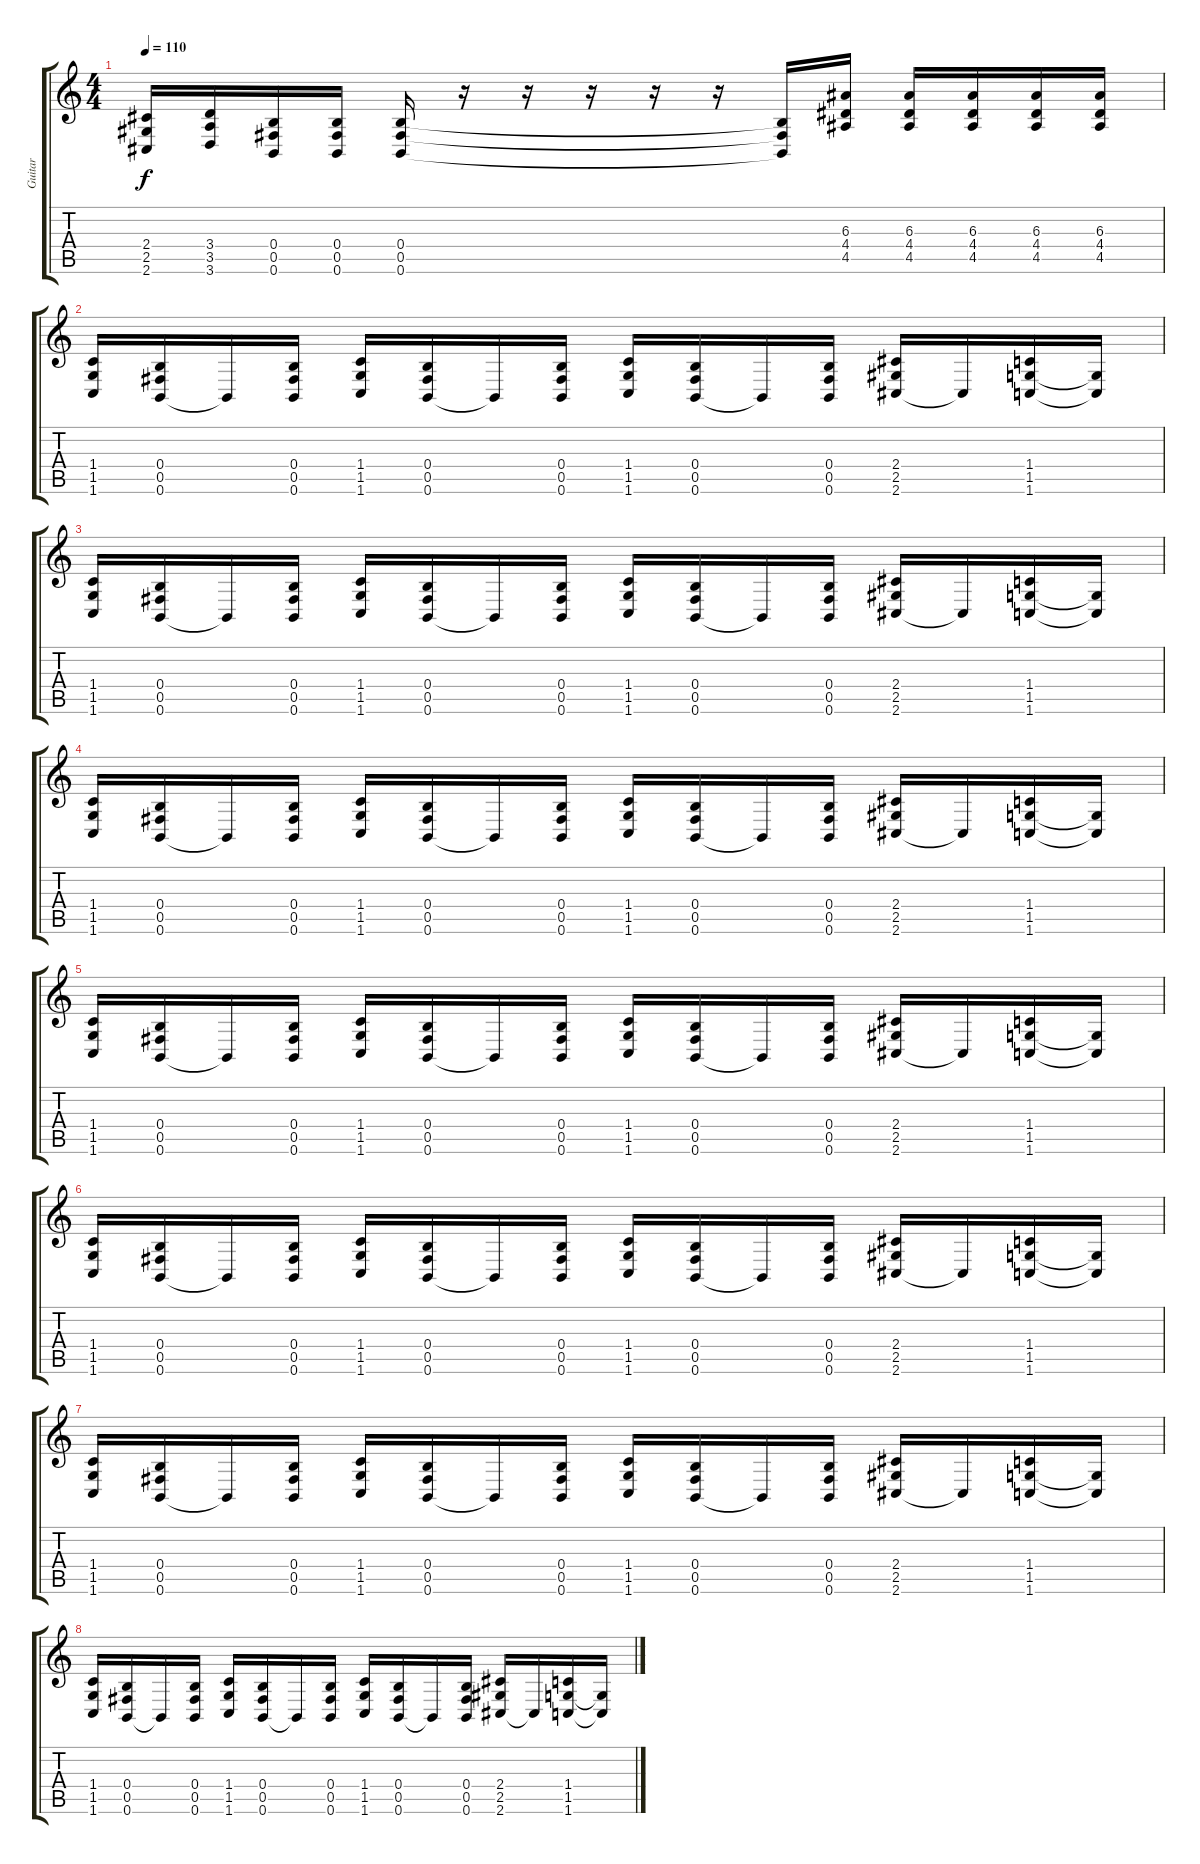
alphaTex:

\track ("Guitar" "Guitar") {instrument distortionguitar}
\staff {score tabs}
\tuning (Db4 Ab3 E3 B2 Gb2 B1) {hide}
\ts (4 4)
\tempo 110
\clef g2
\ks c
(2.4 2.5 2.6).16{dy f} (3.4 3.5 3.6).16 (0.4 0.5 0.6).16 (0.4 0.5 0.6).16 (0.4 0.5 0.6).16 r.16 r.16 r.16 r.16 r.16 (0.4{t} 0.5{t} 0.6{t}).16 (6.3 4.4 4.5).16 (6.3 4.4 4.5).16 (6.3 4.4 4.5).16 (6.3 4.4 4.5).16 (6.3 4.4 4.5).16 |
(1.4 1.5 1.6).16 (0.4 0.5 0.6).16 0.6{t}.16 (0.4 0.5 0.6).16 (1.4 1.5 1.6).16 (0.4 0.5 0.6).16 0.6{t}.16 (0.4 0.5 0.6).16 (1.4 1.5 1.6).16 (0.4 0.5 0.6).16 0.6{t}.16 (0.4 0.5 0.6).16 (2.4 2.5 2.6).16 2.6{t}.16 (1.4 1.5 1.6).16 (1.5{t} 1.6{t}).16 |
(1.4 1.5 1.6).16 (0.4 0.5 0.6).16 0.6{t}.16 (0.4 0.5 0.6).16 (1.4 1.5 1.6).16 (0.4 0.5 0.6).16 0.6{t}.16 (0.4 0.5 0.6).16 (1.4 1.5 1.6).16 (0.4 0.5 0.6).16 0.6{t}.16 (0.4 0.5 0.6).16 (2.4 2.5 2.6).16 2.6{t}.16 (1.4 1.5 1.6).16 (1.5{t} 1.6{t}).16 |
(1.4 1.5 1.6).16 (0.4 0.5 0.6).16 0.6{t}.16 (0.4 0.5 0.6).16 (1.4 1.5 1.6).16 (0.4 0.5 0.6).16 0.6{t}.16 (0.4 0.5 0.6).16 (1.4 1.5 1.6).16 (0.4 0.5 0.6).16 0.6{t}.16 (0.4 0.5 0.6).16 (2.4 2.5 2.6).16 2.6{t}.16 (1.4 1.5 1.6).16 (1.5{t} 1.6{t}).16 |
(1.4 1.5 1.6).16 (0.4 0.5 0.6).16 0.6{t}.16 (0.4 0.5 0.6).16 (1.4 1.5 1.6).16 (0.4 0.5 0.6).16 0.6{t}.16 (0.4 0.5 0.6).16 (1.4 1.5 1.6).16 (0.4 0.5 0.6).16 0.6{t}.16 (0.4 0.5 0.6).16 (2.4 2.5 2.6).16 2.6{t}.16 (1.4 1.5 1.6).16 (1.5{t} 1.6{t}).16 |
(1.4 1.5 1.6).16 (0.4 0.5 0.6).16 0.6{t}.16 (0.4 0.5 0.6).16 (1.4 1.5 1.6).16 (0.4 0.5 0.6).16 0.6{t}.16 (0.4 0.5 0.6).16 (1.4 1.5 1.6).16 (0.4 0.5 0.6).16 0.6{t}.16 (0.4 0.5 0.6).16 (2.4 2.5 2.6).16 2.6{t}.16 (1.4 1.5 1.6).16 (1.5{t} 1.6{t}).16 |
(1.4 1.5 1.6).16 (0.4 0.5 0.6).16 0.6{t}.16 (0.4 0.5 0.6).16 (1.4 1.5 1.6).16 (0.4 0.5 0.6).16 0.6{t}.16 (0.4 0.5 0.6).16 (1.4 1.5 1.6).16 (0.4 0.5 0.6).16 0.6{t}.16 (0.4 0.5 0.6).16 (2.4 2.5 2.6).16 2.6{t}.16 (1.4 1.5 1.6).16 (1.5{t} 1.6{t}).16 |
(1.4 1.5 1.6).16 (0.4 0.5 0.6).16 0.6{t}.16 (0.4 0.5 0.6).16 (1.4 1.5 1.6).16 (0.4 0.5 0.6).16 0.6{t}.16 (0.4 0.5 0.6).16 (1.4 1.5 1.6).16 (0.4 0.5 0.6).16 0.6{t}.16 (0.4 0.5 0.6).16 (2.4 2.5 2.6).16 2.6{t}.16 (1.4 1.5 1.6).16 (1.5{t} 1.6{t}).16
